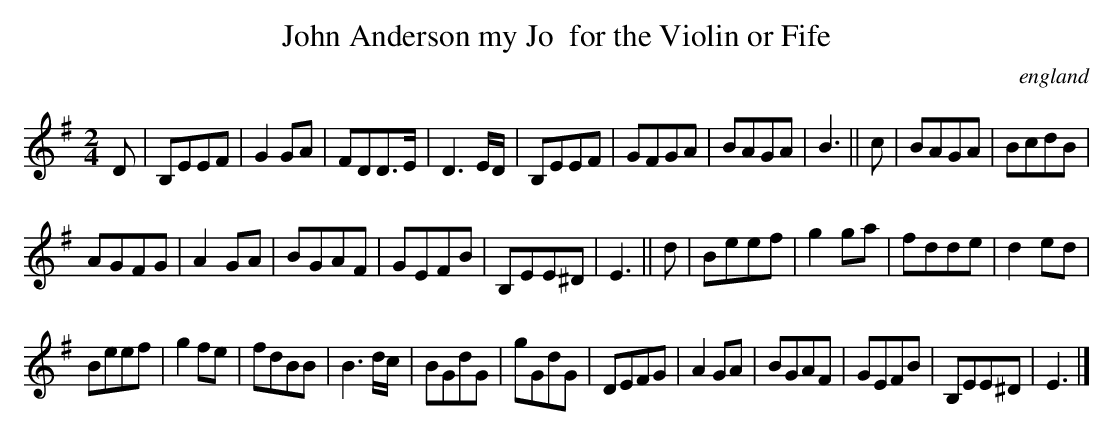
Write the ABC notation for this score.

X:1
T:John Anderson my Jo  for the Violin or Fife
O:england
M:2/4
L:1/8
K:Em
D|\
B,EEF| G2GA| FDD>E| D3E/D/|\
B,EEF| GFGA| BAGA| B3||\
c|\
BAGA| BcdB|
AGFG| A2GA| BGAF| GEFB| B,EE^D| E3||\
d|\
Beef| g2ga| fdde| d2ed|
Beef| g2fe| fdBB| B3 d/c/|\
BGdG| gGdG| DEFG| A2GA| BGAF| GEFB| B,EE^D| E3|]
